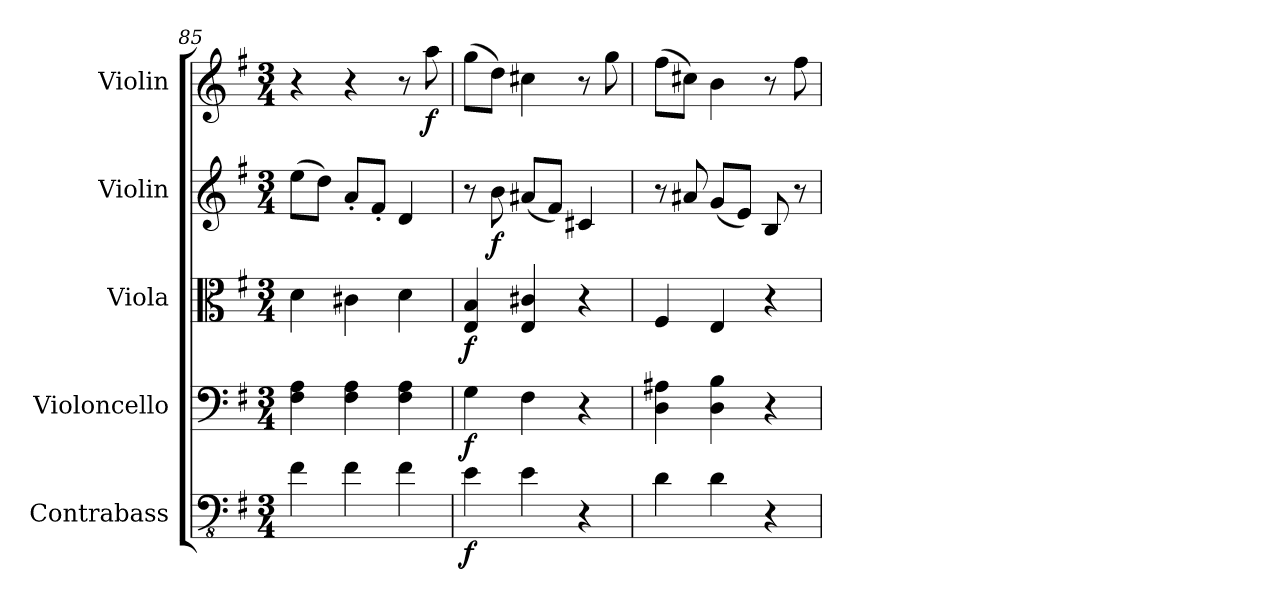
**kern	**dynam	**kern	**dynam	**kern	**dynam	**kern	**dynam	**kern	**dynam
*part5	*part5	*part4	*part4	*part3	*part3	*part2	*part2	*part1	*part1
*staff5	*staff5	*staff4	*staff4	*staff3	*staff3	*staff2	*staff2	*staff1	*staff1
*I"Contrabass	*	*I"Violoncello	*	*I"Viola	*	*I"Violin	*	*I"Violin	*
*I'Cb.	*	*I'Vc.	*	*I'Vla.	*	*I'Vln.	*	*I'Vln.	*
*clefFv4	*	*clefF4	*	*clefC3	*	*clefG2	*	*clefG2	*
*ITrd7c12	*	*	*	*	*	*	*	*	*
*k[f#]	*	*k[f#]	*	*k[f#]	*	*k[f#]	*	*k[f#]	*
*M3/4	*	*M3/4	*	*M3/4	*	*M3/4	*	*M3/4	*
=85	=85	=85	=85	=85	=85	=85	=85	=85	=85
4FF#\	.	4F#\ 4A\	.	4d\	.	(8ee\L	.	4r	.
.	.	.	.	.	.	8dd\J)	.	.	.
4FF#\	.	4F#\ 4A\	.	4c#X\	.	8a'/L	.	4r	.
.	.	.	.	.	.	8f#'/J	.	.	.
4FF#\	.	4F#\ 4A\	.	4d\	.	4d/	.	8r	.
!	!	!	!	!	!	!	!	!	!LO:DY:b
.	.	.	.	.	.	.	.	8aa\	f
!!LO:PB:g=z
=86	=86	=86	=86	=86	=86	=86	=86	=86	=86
!	!LO:DY:b	!	!LO:DY:b	!	!LO:DY:b	!	!	!	!
4EE\	f	4G\	f	4E/ 4B/	f	8r	.	(8gg\L	.
!	!	!	!	!	!	!	!LO:DY:b	!	!
.	.	.	.	.	.	8b\	f	8dd\J)	.
4EE\	.	4F#\	.	4E/ 4c#X/	.	(8a#X/L	.	4cc#X\	.
.	.	.	.	.	.	8f#/J)	.	.	.
4r	.	4r	.	4r	.	4c#X/	.	8r	.
.	.	.	.	.	.	.	.	8gg\	.
=87	=87	=87	=87	=87	=87	=87	=87	=87	=87
4DD\	.	4D\ 4A#X\	.	4F#/	.	8r	.	(8ff#\L	.
.	.	.	.	.	.	8a#X/	.	8cc#X\J)	.
4DD\	.	4D\ 4B\	.	4E/	.	(8g/L	.	4b\	.
.	.	.	.	.	.	8e/J)	.	.	.
4r	.	4r	.	4r	.	8B/	.	8r	.
.	.	.	.	.	.	8r	.	8ff#\	.
=	=	=	=	=	=	=	=	=	=
*-	*-	*-	*-	*-	*-	*-	*-	*-	*-
